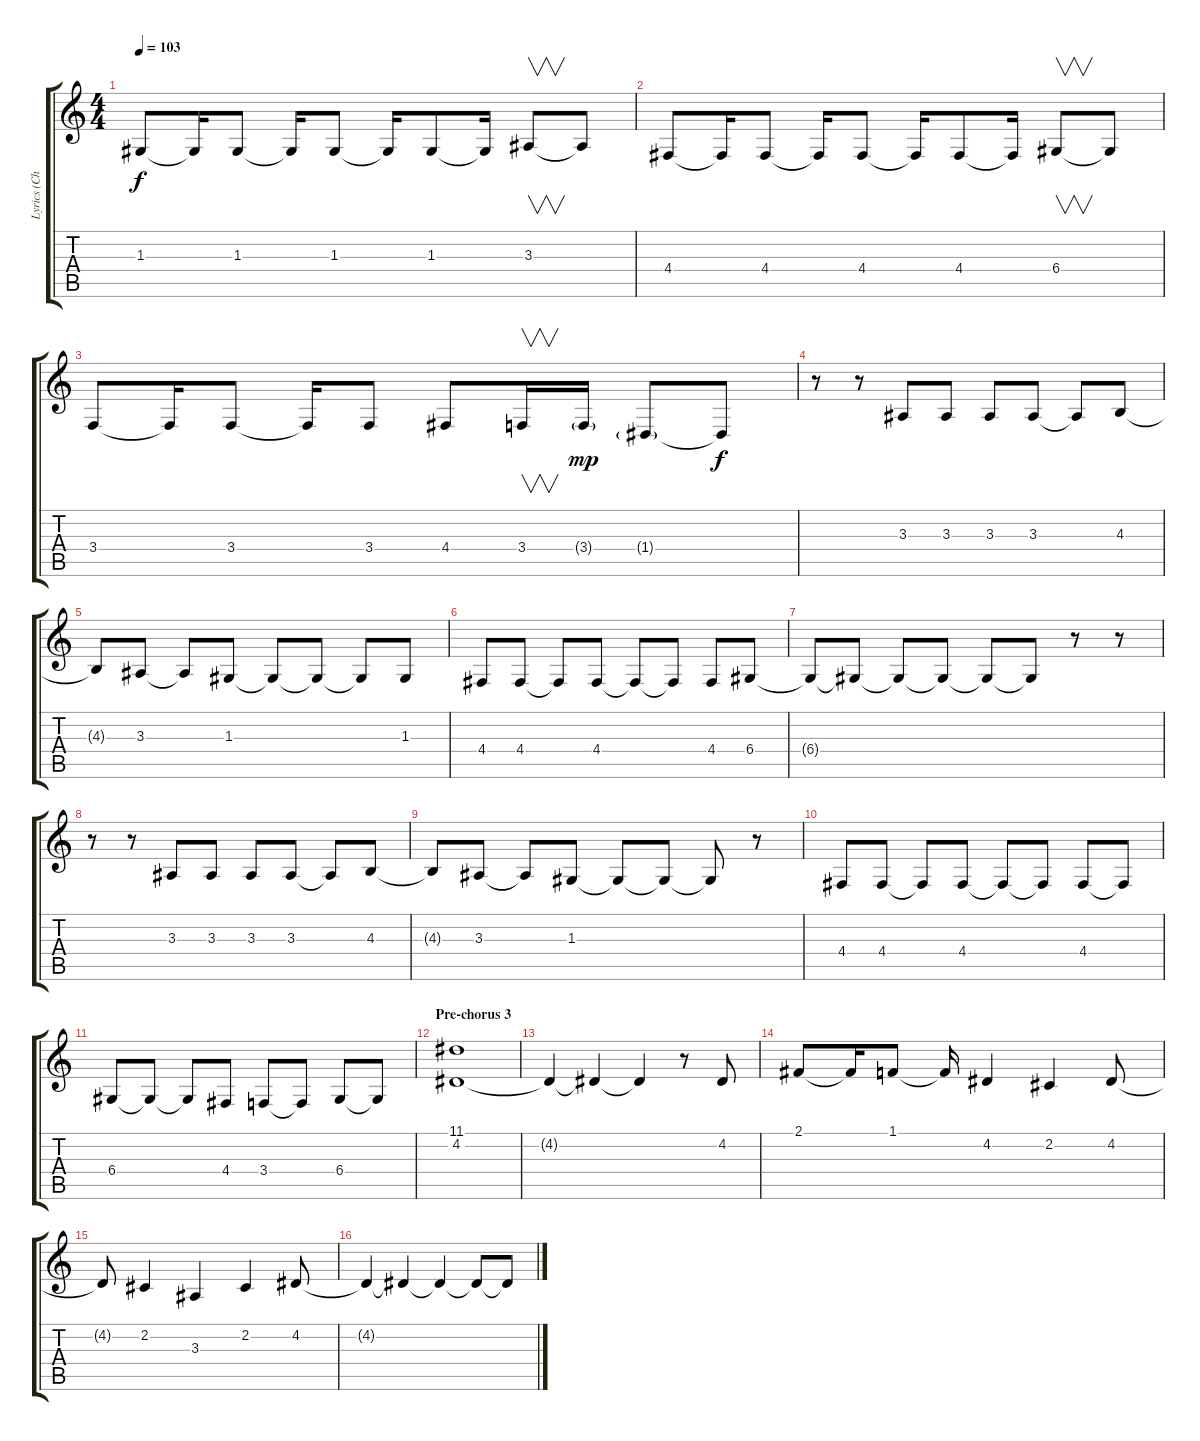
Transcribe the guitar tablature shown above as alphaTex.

\track ("Lyrics (Chester)" "Lyrics (Ch") {instrument flute}
\staff {score tabs}
\tuning (E4 B3 G3 D3 A2 E2) {hide}
\ts (4 4)
\tempo 103
\clef g2
\ks c
1.3.8{dy f} 1.3{t}.16 1.3.8 1.3{t}.16 1.3.8 1.3{t}.16 1.3.8 1.3{t}.16 3.3.8{v} 3.3{t}.8 |
4.4.8 4.4{t}.16 4.4.8 4.4{t}.16 4.4.8 4.4{t}.16 4.4.8 4.4{t}.16 6.4.8{v} 6.4{t}.8 |
3.4.8 3.4{t}.16 3.4.8 3.4{t}.16 3.4.8 4.4.8 3.4.16{v} 3.4{g}.16{dy mp} 1.4{g}.8 1.4{t}.8{dy f} |
r.8 r.8 3.3.8 3.3.8 3.3.8 3.3.8 3.3{t}.8 4.3.8 |
4.3{t}.8 3.3.8 3.3{t}.8 1.3.8 1.3{t}.8 1.3{t}.8 1.3{t}.8 1.3.8 |
4.4.8 4.4.8 4.4{t}.8 4.4.8 4.4{t}.8 4.4{t}.8 4.4.8 6.4.8 |
6.4{t}.8 6.4{t}.8 6.4{t}.8 6.4{t}.8 6.4{t}.8 6.4{t}.8 r.8 r.8 |
r.8 r.8 3.3.8 3.3.8 3.3.8 3.3.8 3.3{t}.8 4.3.8 |
4.3{t}.8 3.3.8 3.3{t}.8 1.3.8 1.3{t}.8 1.3{t}.8 1.3{t}.8 r.8 |
4.4.8 4.4.8 4.4{t}.8 4.4.8 4.4{t}.8 4.4{t}.8 4.4.8 4.4{t}.8 |
6.4.8 6.4{t}.8 6.4{t}.8 4.4.8 3.4.8 3.4{t}.8 6.4.8 6.4{t}.8 |
\section ("" "Pre-chorus 3")
(11.1 4.2).1 |
4.2{t}.4 4.2{t}.4 4.2{t}.4 r.8 4.2.8 |
2.1.8 2.1{t}.16 1.1.8 1.1{t}.16 4.2.4 2.2.4 4.2.8 |
4.2{t}.8 2.2.4 3.3.4 2.2.4 4.2.8 |
4.2{t}.4 4.2{t}.4 4.2{t}.4 4.2{t}.8 4.2{t}.8
